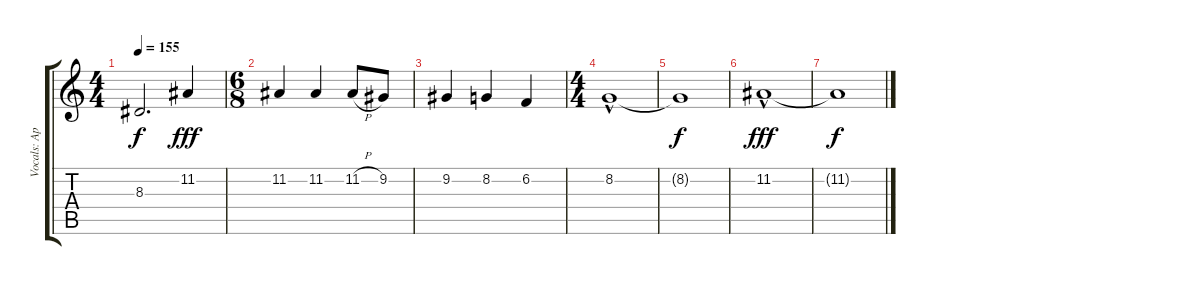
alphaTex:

\track ("Vocals: Apollo Papathanasio" "Vocals: Ap") {instrument stringensemble1}
\staff {score tabs}
\tuning (E4 B3 G3 D3 A2 E2) {hide}
\ts (4 4)
\tempo 155
\clef g2
\ks c
8.3{t}.2{d dy f volume 16 balance 15} 11.2.4{dy fff} |
\ts (6 8)
11.2.4 11.2.4 11.2{h}.8 9.2.8 |
9.2.4 8.2.4 6.2.4 |
\ts (4 4)
8.2{hac}.1 |
8.2{t}.1{dy f} |
11.2{hac}.1{dy fff} |
11.2{t}.1{dy f}
